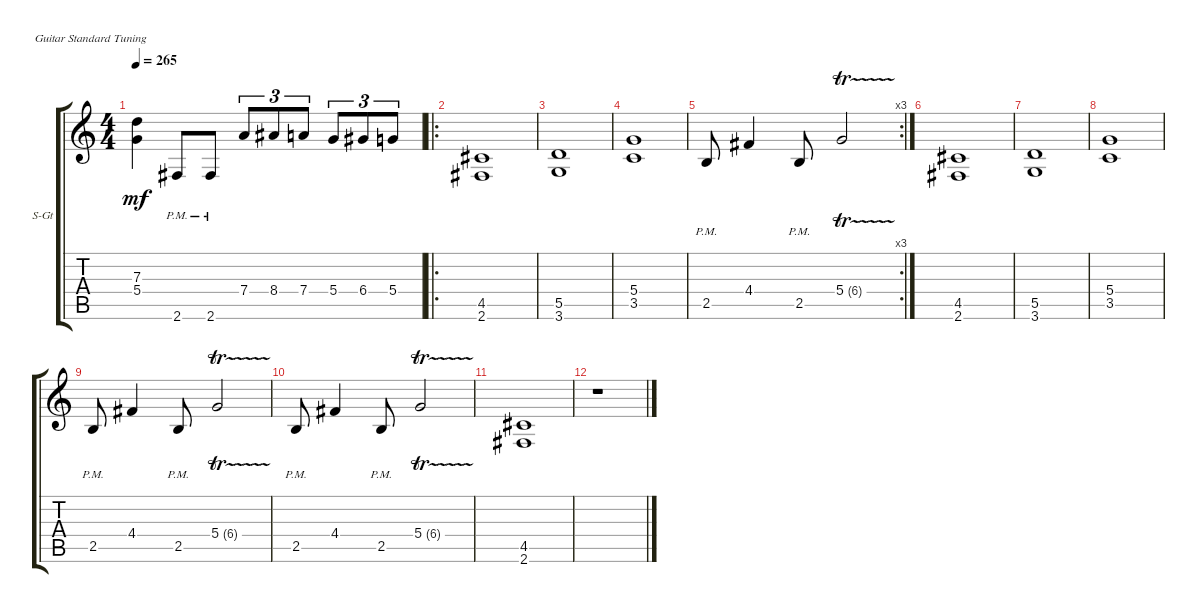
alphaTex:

\defaultSystemsLayout 4
\bracketExtendMode groupsimilarinstruments
\firstSystemTrackNameOrientation horizontal
\otherSystemsTrackNameOrientation horizontal
\track ("Steel Guitar" "S-Gt") {instrument acousticguitarsteel}
\staff {score tabs}
\tuning (E4 B3 G3 D3 A2 E2)
\ts (4 4)
\tempo 265
\clef g2
\ks c
(5.4 7.3).4{dy mf} 2.6{pm}.8 2.6{pm}.8 7.4.8{tu (3 2)} 8.4.8{tu (3 2)} 7.4.8{tu (3 2)} 5.4.8{tu (3 2)} 6.4.8{tu (3 2)} 5.4.8{tu (3 2)} |
\ro
(2.6 4.5).1 |
(3.6 5.5).1 |
(3.5 5.4).1 |
\rc 3
2.5{pm}.8 4.4.4 2.5{pm}.8 5.4{tr (6 16)}.2 |
(2.6 4.5).1 |
(3.6 5.5).1 |
(3.5 5.4).1 |
2.5{pm}.8 4.4.4 2.5{pm}.8 5.4{tr (6 16)}.2 |
2.5{pm}.8 4.4.4 2.5{pm}.8 5.4{tr (6 16)}.2 |
(2.6 4.5).1 |
r.1
